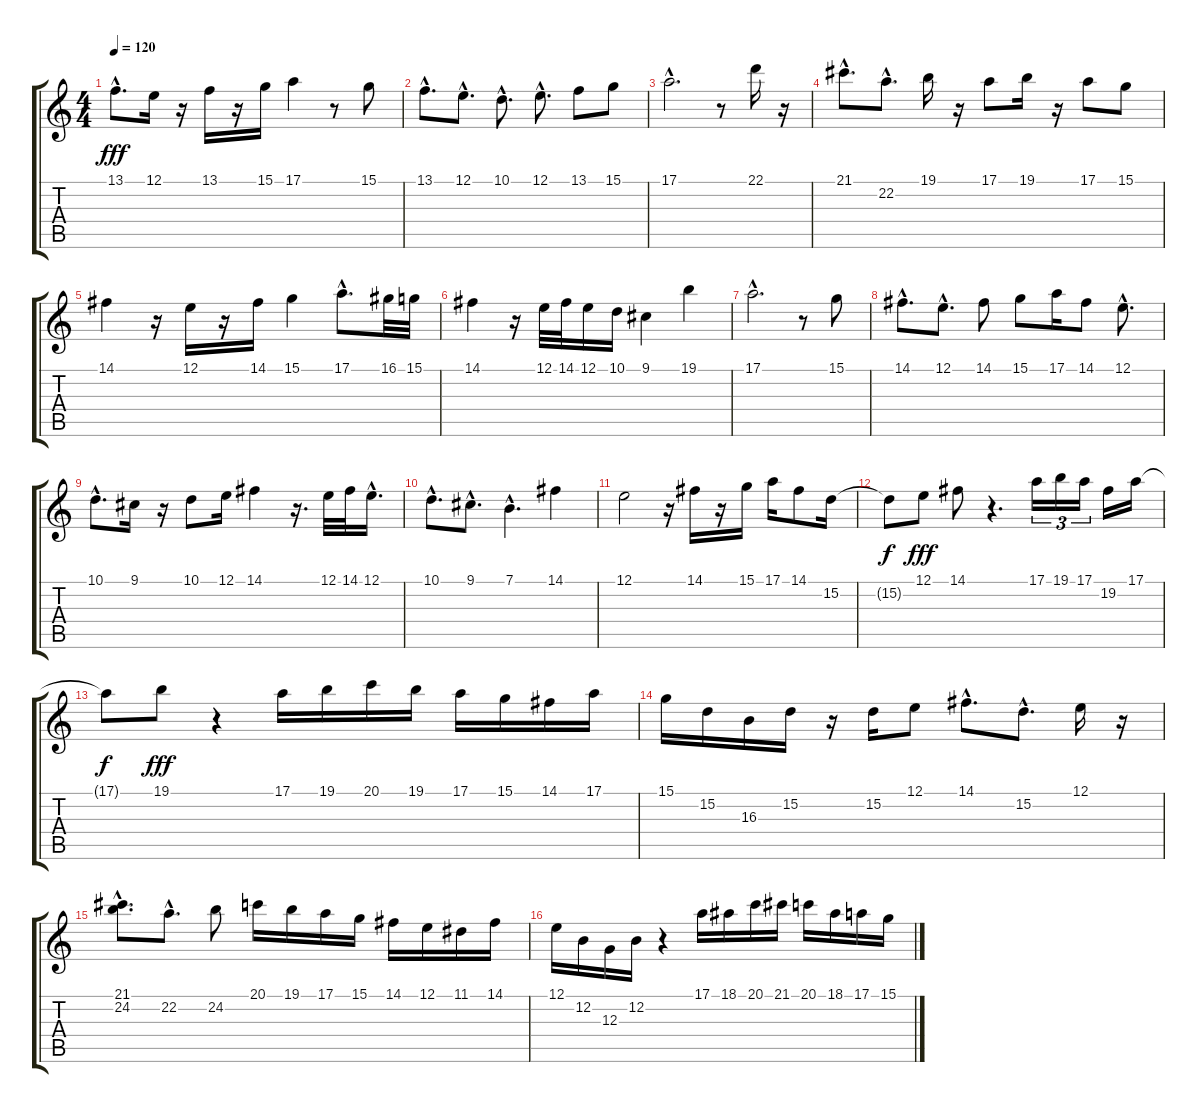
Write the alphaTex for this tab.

\track "" {instrument lead1square}
\staff {score tabs}
\tuning (E4 B3 G3 D3 A2 E2) {hide}
\ts (4 4)
\tempo 120
\clef g2
\ks c
13.1{hac}.8{d dy fff} 12.1.16 r.16 13.1.16 r.16 15.1.16 17.1.4 r.8 15.1.8 |
13.1{hac}.8{d} 12.1{hac}.8{d} 10.1{hac}.8{d} 12.1{hac}.8{d} 13.1.8 15.1.8 |
17.1{hac}.2{d} r.8 22.1.16 r.16 |
21.1{hac}.8{d} 22.2{hac}.8{d} 19.1.16 r.16 17.1.8 19.1.16 r.16 17.1.8 15.1.8 |
14.1.4 r.16 12.1.16 r.16 14.1.16 15.1.4 17.1{hac}.8{d} 16.1.32 15.1.32 |
14.1.4 r.16 12.1.32 14.1.32 12.1.16 10.1.16 9.1.4 19.1.4 |
17.1{hac}.2{d} r.8 15.1.8 |
14.1{hac}.8{d} 12.1{hac}.8{d} 14.1.8 15.1.8 17.1.16 14.1.8 12.1{hac}.8{d} |
10.1{hac}.8{d} 9.1.16 r.16 10.1.8 12.1.16 14.1.4 r.16{d} 12.1.32 14.1.32 12.1{hac}.16{d} |
10.1{hac}.8{d} 9.1{hac}.8{d} 7.1{hac}.4{d} 14.1.4 |
12.1.2 r.16 14.1.16 r.16 15.1.16 17.1.16 14.1.8 15.2.16 |
15.2{t}.8{dy f} 12.1.8{dy fff} 14.1.8 r.4{d} 17.1.16{tu (3 2)} 19.1.16{tu (3 2)} 17.1.16{tu (3 2)} 19.2.16 17.1.16 |
17.1{t}.8{dy f} 19.1.8{dy fff} r.4 17.1.16 19.1.16 20.1.16 19.1.16 17.1.16 15.1.16 14.1.16 17.1.16 |
15.1.16 15.2.16 16.3.16 15.2.16 r.16 15.2.16 12.1.8 14.1{hac}.8{d} 15.2{hac}.8{d} 12.1.16 r.16 |
(21.1{hac} 24.2{hac}).8{d} 22.2{hac}.8{d} 24.2.8 20.1.16 19.1.16 17.1.16 15.1.16 14.1.16 12.1.16 11.1.16 14.1.16 |
12.1.16 12.2.16 12.3.16 12.2.16 r.4 17.1.16 18.1.16 20.1.16 21.1.16 20.1.16 18.1.16 17.1.16 15.1.16
